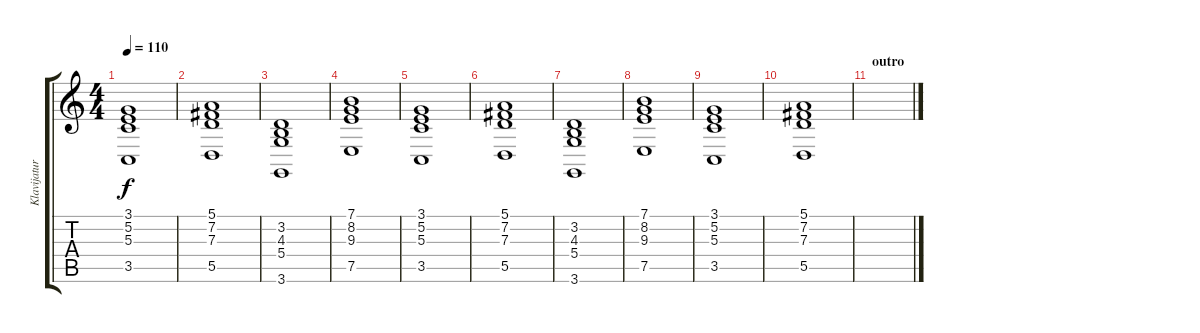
\track ("Klavijature 2" "Klavijatur") {instrument electricpiano1}
\staff {score tabs}
\tuning (E4 B3 G3 D3 A2 E2) {hide}
\ts (4 4)
\tempo 110
\clef g2
\ks c
(3.1 5.2 5.3 3.5).1{dy f} |
(5.1 7.2 7.3 5.5).1 |
(3.2 4.3 5.4 3.6).1 |
(7.1 8.2 9.3 7.5).1 |
(3.1 5.2 5.3 3.5).1 |
(5.1 7.2 7.3 5.5).1 |
(3.2 4.3 5.4 3.6).1 |
(7.1 8.2 9.3 7.5).1 |
(3.1 5.2 5.3 3.5).1 |
(5.1 7.2 7.3 5.5).1 |
\section ("" "outro")
